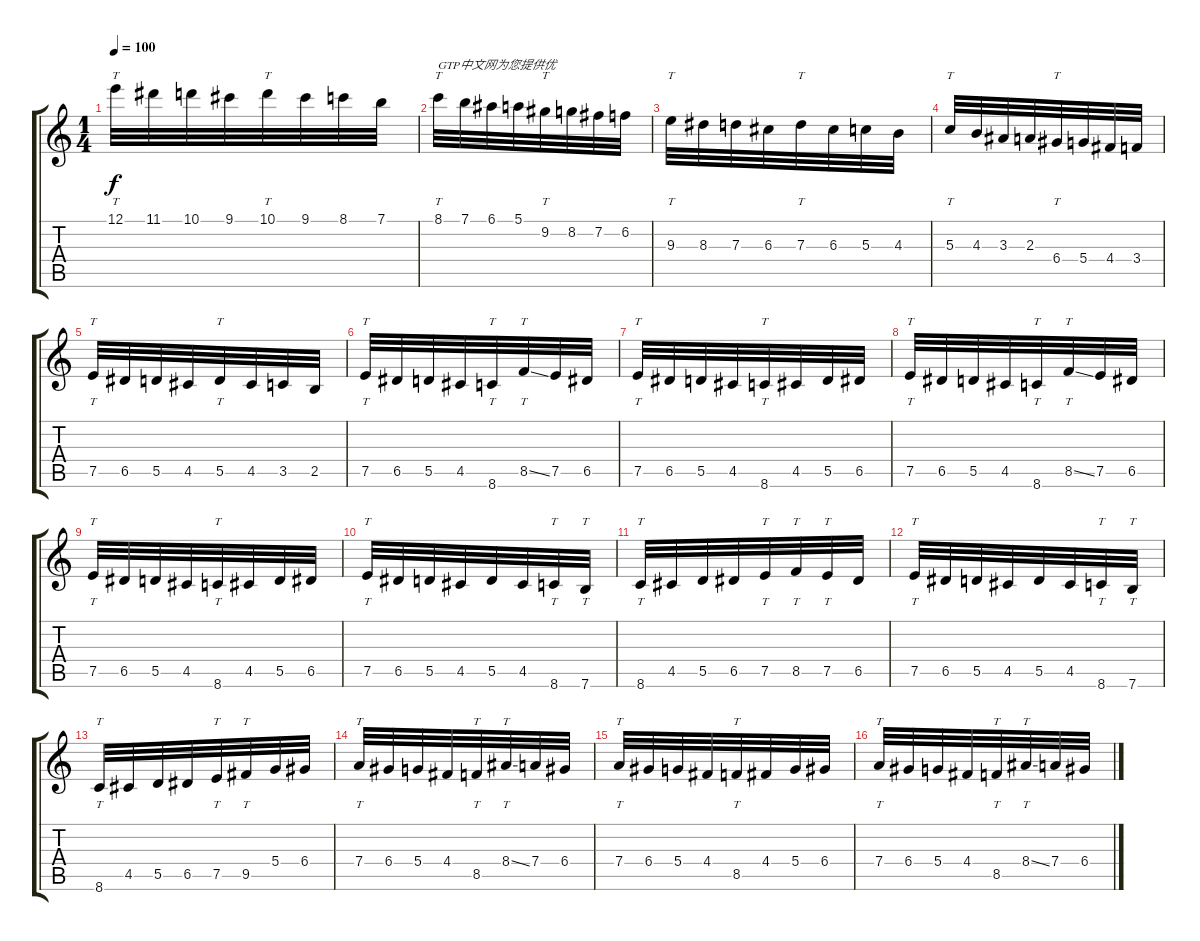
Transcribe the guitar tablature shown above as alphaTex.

\track "" {instrument overdrivenguitar}
\staff {score tabs}
\tuning (E4 B3 G3 D3 A2 E2) {hide}
\ts (1 4)
\tempo 100
\clef g2
\ks c
12.1.32{tt dy f instrument overdrivenguitar} 11.1.32 10.1.32 9.1.32 10.1.32{tt} 9.1.32 8.1.32 7.1.32 |
8.1.32{tt txt "GTP中文网为您提供优"} 7.1.32 6.1.32 5.1.32 9.2.32{tt} 8.2.32 7.2.32 6.2.32 |
9.3.32{tt} 8.3.32 7.3.32 6.3.32 7.3.32{tt} 6.3.32 5.3.32 4.3.32 |
5.3.32{tt} 4.3.32 3.3.32 2.3.32 6.4.32{tt} 5.4.32 4.4.32 3.4.32 |
7.5.32{tt} 6.5.32 5.5.32 4.5.32 5.5.32{tt} 4.5.32 3.5.32 2.5.32 |
7.5.32{tt} 6.5.32 5.5.32 4.5.32 8.6.32{tt} 8.5{ss}.32{tt} 7.5.32 6.5.32 |
7.5.32{tt} 6.5.32 5.5.32 4.5.32 8.6.32{tt} 4.5.32 5.5.32 6.5.32 |
7.5.32{tt} 6.5.32 5.5.32 4.5.32 8.6.32{tt} 8.5{ss}.32{tt} 7.5.32 6.5.32 |
7.5.32{tt} 6.5.32 5.5.32 4.5.32 8.6.32{tt} 4.5.32 5.5.32 6.5.32 |
7.5.32{tt} 6.5.32 5.5.32 4.5.32 5.5.32 4.5.32 8.6.32{tt} 7.6.32{tt} |
8.6.32{tt} 4.5.32 5.5.32 6.5.32 7.5.32{tt} 8.5.32{tt} 7.5.32{tt} 6.5.32 |
7.5.32{tt} 6.5.32 5.5.32 4.5.32 5.5.32 4.5.32 8.6.32{tt} 7.6.32{tt} |
8.6.32{tt} 4.5.32 5.5.32 6.5.32 7.5.32{tt} 9.5.32{tt} 5.4.32 6.4.32 |
7.4.32{tt} 6.4.32 5.4.32 4.4.32 8.5.32{tt} 8.4{ss}.32{tt} 7.4.32 6.4.32 |
7.4.32{tt} 6.4.32 5.4.32 4.4.32 8.5.32{tt} 4.4.32 5.4.32 6.4.32 |
7.4.32{tt} 6.4.32 5.4.32 4.4.32 8.5.32{tt} 8.4{ss}.32{tt} 7.4.32 6.4.32
